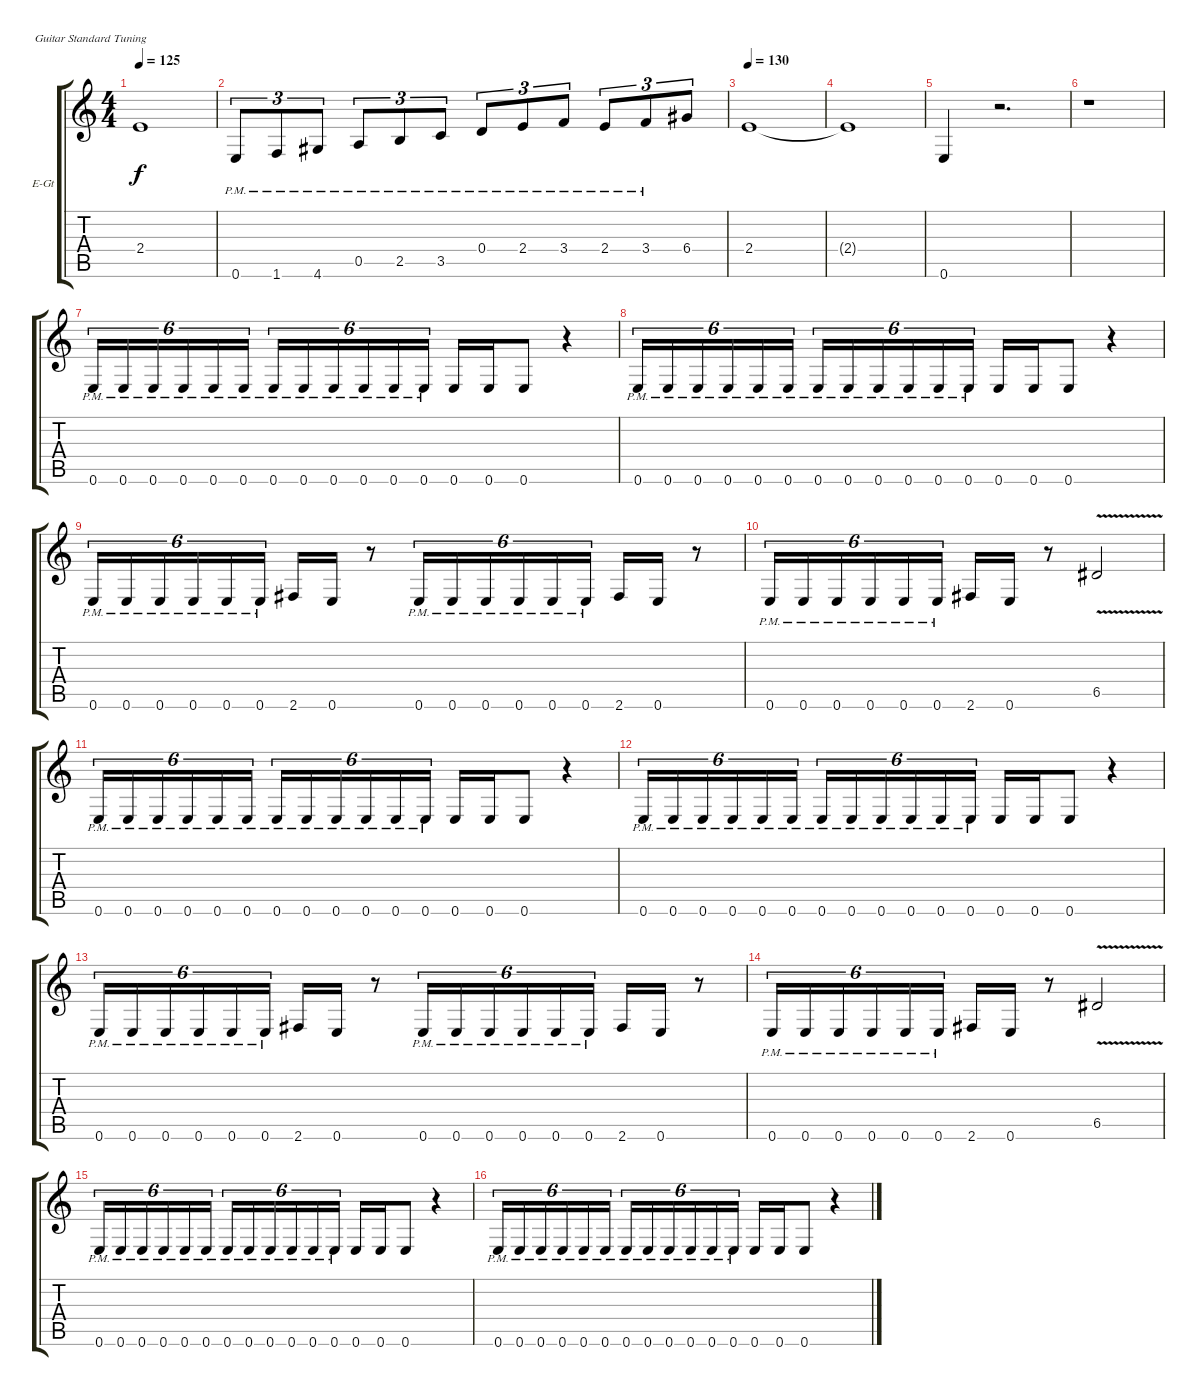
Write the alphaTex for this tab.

\bracketExtendMode groupsimilarinstruments
\firstSystemTrackNameOrientation horizontal
\otherSystemsTrackNameOrientation horizontal
\track ("James" "E-Gt") {instrument distortionguitar}
\staff {score tabs}
\tuning (E4 B3 G3 D3 A2 E2)
\ts (4 4)
\tempo 125
\clef g2
\ks c
2.4.1{dy f} |
0.6{pm}.8{tu (3 2)} 1.6{pm}.8{tu (3 2)} 4.6{pm}.8{tu (3 2)} 0.5{pm}.8{tu (3 2)} 2.5{pm}.8{tu (3 2)} 3.5{pm}.8{tu (3 2)} 0.4{pm}.8{tu (3 2)} 2.4{pm}.8{tu (3 2)} 3.4{pm}.8{tu (3 2)} 2.4{pm}.8{tu (3 2)} 3.4{pm}.8{tu (3 2)} 6.4.8{tu (3 2)} |
\tempo 130
2.4.1 |
2.4{t}.1 |
0.6.4 r.2{d} |
r.1 |
0.6{pm}.16{tu (6 4)} 0.6{pm}.16{tu (6 4)} 0.6{pm}.16{tu (6 4)} 0.6{pm}.16{tu (6 4)} 0.6{pm}.16{tu (6 4)} 0.6{pm}.16{tu (6 4)} 0.6{pm}.16{tu (6 4)} 0.6{pm}.16{tu (6 4)} 0.6{pm}.16{tu (6 4)} 0.6{pm}.16{tu (6 4)} 0.6{pm}.16{tu (6 4)} 0.6{pm}.16{tu (6 4)} 0.6.16 0.6.16 0.6.8 r.4 |
0.6{pm}.16{tu (6 4)} 0.6{pm}.16{tu (6 4)} 0.6{pm}.16{tu (6 4)} 0.6{pm}.16{tu (6 4)} 0.6{pm}.16{tu (6 4)} 0.6{pm}.16{tu (6 4)} 0.6{pm}.16{tu (6 4)} 0.6{pm}.16{tu (6 4)} 0.6{pm}.16{tu (6 4)} 0.6{pm}.16{tu (6 4)} 0.6{pm}.16{tu (6 4)} 0.6{pm}.16{tu (6 4)} 0.6.16 0.6.16 0.6.8 r.4 |
0.6{pm}.16{tu (6 4)} 0.6{pm}.16{tu (6 4)} 0.6{pm}.16{tu (6 4)} 0.6{pm}.16{tu (6 4)} 0.6{pm}.16{tu (6 4)} 0.6{pm}.16{tu (6 4)} 2.6.16 0.6.16 r.8 0.6{pm}.16{tu (6 4)} 0.6{pm}.16{tu (6 4)} 0.6{pm}.16{tu (6 4)} 0.6{pm}.16{tu (6 4)} 0.6{pm}.16{tu (6 4)} 0.6{pm}.16{tu (6 4)} 2.6.16 0.6.16 r.8 |
0.6{pm}.16{tu (6 4)} 0.6{pm}.16{tu (6 4)} 0.6{pm}.16{tu (6 4)} 0.6{pm}.16{tu (6 4)} 0.6{pm}.16{tu (6 4)} 0.6{pm}.16{tu (6 4)} 2.6.16 0.6.16 r.8 6.5{v}.2 |
0.6{pm}.16{tu (6 4)} 0.6{pm}.16{tu (6 4)} 0.6{pm}.16{tu (6 4)} 0.6{pm}.16{tu (6 4)} 0.6{pm}.16{tu (6 4)} 0.6{pm}.16{tu (6 4)} 0.6{pm}.16{tu (6 4)} 0.6{pm}.16{tu (6 4)} 0.6{pm}.16{tu (6 4)} 0.6{pm}.16{tu (6 4)} 0.6{pm}.16{tu (6 4)} 0.6{pm}.16{tu (6 4)} 0.6.16 0.6.16 0.6.8 r.4 |
0.6{pm}.16{tu (6 4)} 0.6{pm}.16{tu (6 4)} 0.6{pm}.16{tu (6 4)} 0.6{pm}.16{tu (6 4)} 0.6{pm}.16{tu (6 4)} 0.6{pm}.16{tu (6 4)} 0.6{pm}.16{tu (6 4)} 0.6{pm}.16{tu (6 4)} 0.6{pm}.16{tu (6 4)} 0.6{pm}.16{tu (6 4)} 0.6{pm}.16{tu (6 4)} 0.6{pm}.16{tu (6 4)} 0.6.16 0.6.16 0.6.8 r.4 |
0.6{pm}.16{tu (6 4)} 0.6{pm}.16{tu (6 4)} 0.6{pm}.16{tu (6 4)} 0.6{pm}.16{tu (6 4)} 0.6{pm}.16{tu (6 4)} 0.6{pm}.16{tu (6 4)} 2.6.16 0.6.16 r.8 0.6{pm}.16{tu (6 4)} 0.6{pm}.16{tu (6 4)} 0.6{pm}.16{tu (6 4)} 0.6{pm}.16{tu (6 4)} 0.6{pm}.16{tu (6 4)} 0.6{pm}.16{tu (6 4)} 2.6.16 0.6.16 r.8 |
0.6{pm}.16{tu (6 4)} 0.6{pm}.16{tu (6 4)} 0.6{pm}.16{tu (6 4)} 0.6{pm}.16{tu (6 4)} 0.6{pm}.16{tu (6 4)} 0.6{pm}.16{tu (6 4)} 2.6.16 0.6.16 r.8 6.5{v}.2 |
0.6{pm}.16{tu (6 4)} 0.6{pm}.16{tu (6 4)} 0.6{pm}.16{tu (6 4)} 0.6{pm}.16{tu (6 4)} 0.6{pm}.16{tu (6 4)} 0.6{pm}.16{tu (6 4)} 0.6{pm}.16{tu (6 4)} 0.6{pm}.16{tu (6 4)} 0.6{pm}.16{tu (6 4)} 0.6{pm}.16{tu (6 4)} 0.6{pm}.16{tu (6 4)} 0.6{pm}.16{tu (6 4)} 0.6.16 0.6.16 0.6.8 r.4 |
0.6{pm}.16{tu (6 4)} 0.6{pm}.16{tu (6 4)} 0.6{pm}.16{tu (6 4)} 0.6{pm}.16{tu (6 4)} 0.6{pm}.16{tu (6 4)} 0.6{pm}.16{tu (6 4)} 0.6{pm}.16{tu (6 4)} 0.6{pm}.16{tu (6 4)} 0.6{pm}.16{tu (6 4)} 0.6{pm}.16{tu (6 4)} 0.6{pm}.16{tu (6 4)} 0.6{pm}.16{tu (6 4)} 0.6.16 0.6.16 0.6.8 r.4
